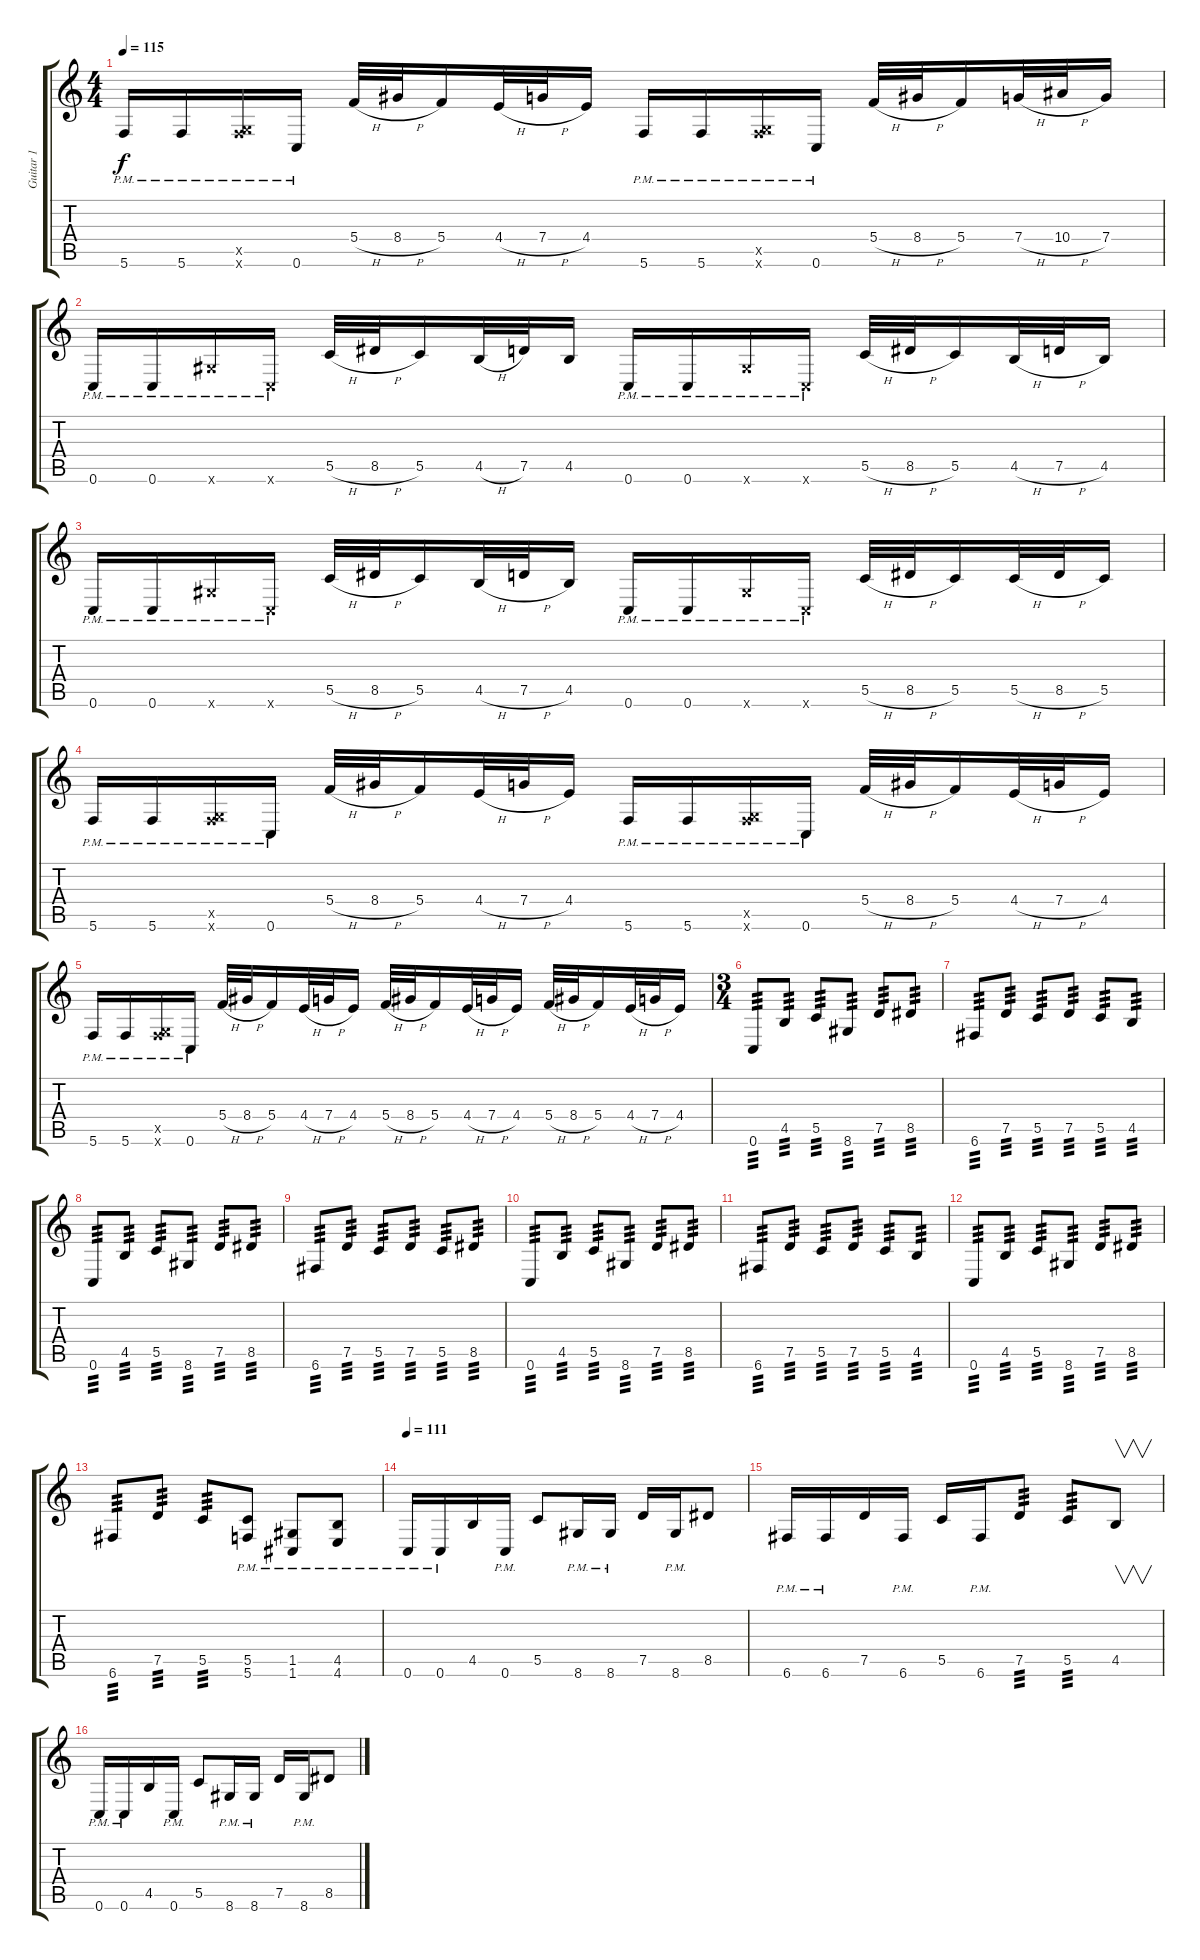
\track ("Guitar 1" "Guitar 1") {instrument distortionguitar}
\staff {score tabs}
\tuning (D4 A3 F3 C3 G2 C2) {hide}
\ts (4 4)
\tempo 115
\clef g2
\ks c
5.6{pm}.16{dy f} 5.6{pm}.16 (0.5{x} 5.6{pm x}).16 0.6{pm}.16 5.4{h}.32 8.4{h}.32 5.4.16 4.4{h}.32 7.4{h}.32 4.4.16 5.6{pm}.16 5.6{pm}.16 (0.5{x} 5.6{pm x}).16 0.6{pm}.16 5.4{h}.32 8.4{h}.32 5.4.16 7.4{h}.32 10.4{h}.32 7.4.16 |
0.6{pm}.16 0.6{pm}.16 8.6{pm x}.16 0.6{pm x}.16 5.5{h}.32 8.5{h}.32 5.5.16 4.5{h}.32 7.5.32 4.5.16 0.6{pm}.16 0.6{pm}.16 8.6{pm x}.16 0.6{pm x}.16 5.5{h}.32 8.5{h}.32 5.5.16 4.5{h}.32 7.5{h}.32 4.5.16 |
0.6{pm}.16 0.6{pm}.16 8.6{pm x}.16 0.6{pm x}.16 5.5{h}.32 8.5{h}.32 5.5.16 4.5{h}.32 7.5{h}.32 4.5.16 0.6{pm}.16 0.6{pm}.16 8.6{pm x}.16 0.6{pm x}.16 5.5{h}.32 8.5{h}.32 5.5.16 5.5{h}.32 8.5{h}.32 5.5.16 |
5.6{pm}.16 5.6{pm}.16 (0.5{x} 5.6{pm x}).16 0.6{pm}.16 5.4{h}.32 8.4{h}.32 5.4.16 4.4{h}.32 7.4{h}.32 4.4.16 5.6{pm}.16 5.6{pm}.16 (0.5{x} 5.6{pm x}).16 0.6{pm}.16 5.4{h}.32 8.4{h}.32 5.4.16 4.4{h}.32 7.4{h}.32 4.4.16 |
5.6{pm}.16 5.6{pm}.16 (0.5{x} 5.6{pm x}).16 0.6{pm}.16 5.4{h}.32 8.4{h}.32 5.4.16 4.4{h}.32 7.4{h}.32 4.4.16 5.4{h}.32 8.4{h}.32 5.4.16 4.4{h}.32 7.4{h}.32 4.4.16 5.4{h}.32 8.4{h}.32 5.4.16 4.4{h}.32 7.4{h}.32 4.4.16 |
\ts (3 4)
0.6.8{tp 3} 4.5.8{tp 3} 5.5.8{tp 3} 8.6.8{tp 3} 7.5.8{tp 3} 8.5.8{tp 3} |
6.6.8{tp 3} 7.5.8{tp 3} 5.5.8{tp 3} 7.5.8{tp 3} 5.5.8{tp 3} 4.5.8{tp 3} |
0.6.8{tp 3} 4.5.8{tp 3} 5.5.8{tp 3} 8.6.8{tp 3} 7.5.8{tp 3} 8.5.8{tp 3} |
6.6.8{tp 3} 7.5.8{tp 3} 5.5.8{tp 3} 7.5.8{tp 3} 5.5.8{tp 3} 8.5.8{tp 3} |
0.6.8{tp 3} 4.5.8{tp 3} 5.5.8{tp 3} 8.6.8{tp 3} 7.5.8{tp 3} 8.5.8{tp 3} |
6.6.8{tp 3} 7.5.8{tp 3} 5.5.8{tp 3} 7.5.8{tp 3} 5.5.8{tp 3} 4.5.8{tp 3} |
0.6.8{tp 3} 4.5.8{tp 3} 5.5.8{tp 3} 8.6.8{tp 3} 7.5.8{tp 3} 8.5.8{tp 3} |
6.6.8{tp 3} 7.5.8{tp 3} 5.5.8{tp 3} (5.5{pm} 5.6{pm}).8 (1.5{pm} 1.6{pm}).8 (4.5{pm} 4.6{pm}).8 |
\tempo 111
0.6{pm}.16 0.6{pm}.16 4.5.16 0.6{pm}.16 5.5.8 8.6{pm}.16 8.6{pm}.16 7.5.16 8.6{pm}.16 8.5.8 |
6.6{pm}.16 6.6{pm}.16 7.5.16 6.6{pm}.16 5.5.16 6.6{pm}.16 7.5.8{tp 3} 5.5.8{tp 3} 4.5.8{v} |
0.6{pm}.16 0.6{pm}.16 4.5.16 0.6{pm}.16 5.5.8 8.6{pm}.16 8.6{pm}.16 7.5.16 8.6{pm}.16 8.5.8
